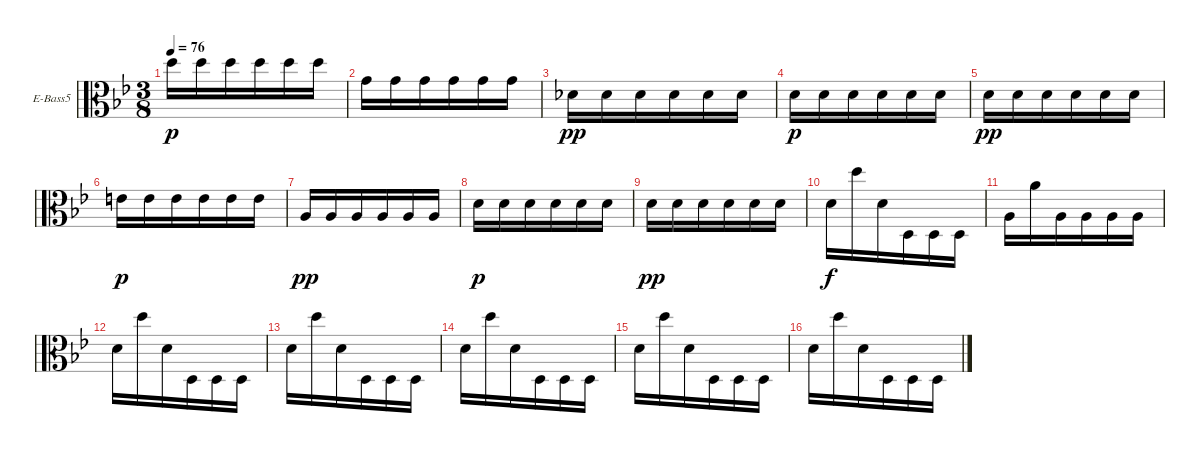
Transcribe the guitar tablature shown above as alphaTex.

\defaultSystemsLayout 4
\bracketExtendMode groupsimilarinstruments
\firstSystemTrackNameOrientation horizontal
\otherSystemsTrackNameOrientation horizontal
\track ("Viola" "E-Bass5") {instrument electricbassfinger}
\staff {score}
\tuning (G2 D2 A1 E1 B0)
\ts (3 8)
\tempo 76
\clef c3
\scale
0.333333
\ks gminor
19.1.16{dy p} 19.1.16 19.1.16 19.1.16 19.1.16 19.1.16 |
\scale
0.333333 17.2.16 17.2.16 17.2.16 17.2.16 17.2.16 17.2.16 |
\scale
0.333333 16.3.16{dy pp} 16.3.16 16.3.16 16.3.16 16.3.16 16.3.16 |
\scale
0.333333 17.3.16{dy p} 17.3.16 17.3.16 17.3.16 17.3.16 17.3.16 |
\scale
0.333333 17.3.16{dy pp} 17.3.16 17.3.16 17.3.16 17.3.16 17.3.16 |
\scale
0.333333 19.3.16{dy p} 19.3.16 19.3.16 19.3.16 19.3.16 19.3.16 |
\scale
0.333333 17.4.16{dy pp} 17.4.16 17.4.16 17.4.16 17.4.16 17.4.16 |
\scale
0.333333 17.3.16{dy p} 17.3.16 17.3.16 17.3.16 17.3.16 17.3.16 |
\scale
0.333333 17.3.16{dy pp} 17.3.16 17.3.16 17.3.16 17.3.16 17.3.16 |
\scale
0.333333 17.3.16{dy f} 19.1.16 17.3.16 0.2.16 0.2.16 0.2.16 |
\scale
0.333333 17.4.16 19.2.16 17.4.16 17.4.16 17.4.16 17.4.16 |
\scale
0.333333 17.3.16 19.1.16 17.3.16 0.2.16 0.2.16 0.2.16 |
\scale
0.333333 17.3.16 19.1.16 17.3.16 0.2.16 0.2.16 0.2.16 |
\scale
0.333333 17.3.16 19.1.16 17.3.16 0.2.16 0.2.16 0.2.16 |
\scale
0.333333 17.3.16 19.1.16 17.3.16 0.2.16 0.2.16 0.2.16 |
\scale
0.333333 17.3.16 19.1.16 17.3.16 0.2.16 0.2.16 0.2.16
